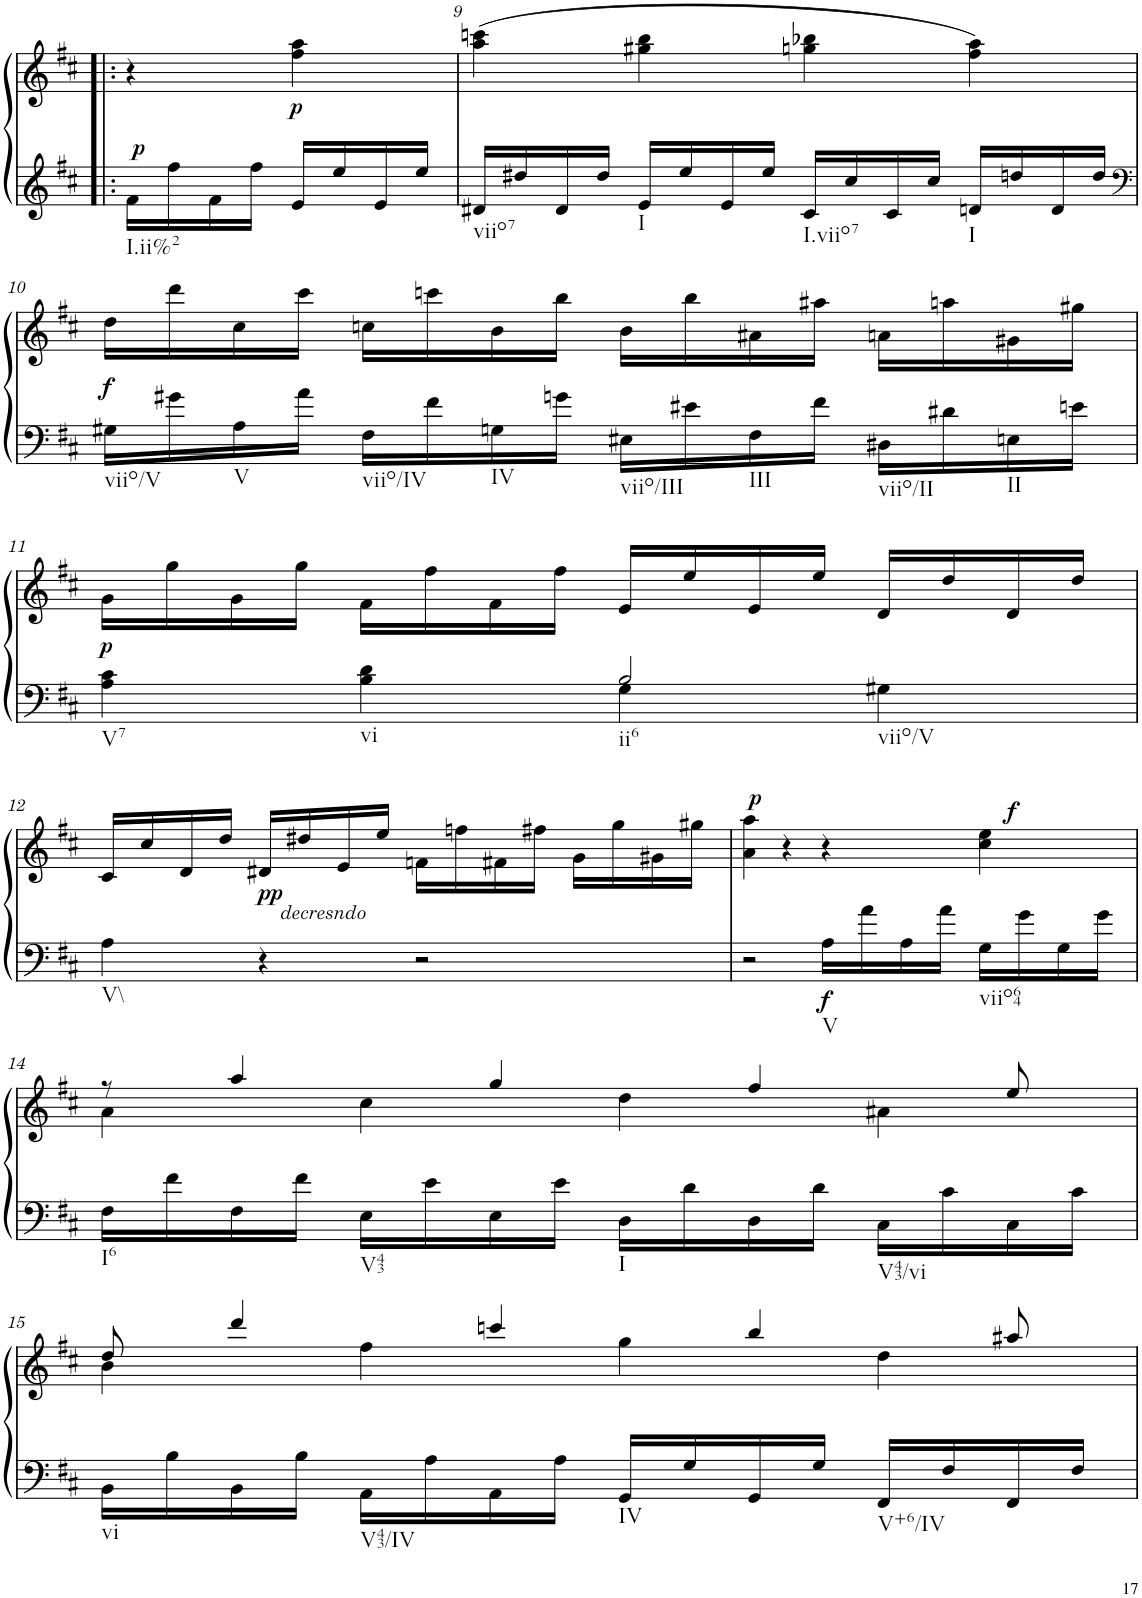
**kern	**kern	**dynam
*part1	*part1	*part1
*staff2	*staff1	*staff1/2
*I"unbenannt2	*	*
!!LO:PB:g=z
*clefF4	*clefG2	*
*k[f#c#]	*k[f#c#]	*
*M2/2	*M2/2	*
*met(c|)	*met(c|)	*
=8X1!|:	=8X1!|:	=8X1!|:
!LO:TX:b:t=I.ii%2	!	!
!	!	!LO:DY:a=2
16f#\LL	4r	p
16ff#\	.	.
16f#\	.	.
16ff#\JJ	.	.
!	!	!LO:DY:b
16e/LL	4ff#\ 4aa\	p
16ee/	.	.
16e/	.	.
16ee/JJ	.	.
=9	=9	=9
!LO:TX:b:t=viio7	!	!
16d#X/LL	(4aa\ 4cccn\	.
16dd#X/	.	.
16d#/	.	.
16dd#/JJ	.	.
!LO:TX:b:t=I	!	!
16e/LL	4gg#X\ 4bb\	.
16ee/	.	.
16e/	.	.
16ee/JJ	.	.
!LO:TX:b:t=I.viio7	!	!
16c#/LL	4ggn\ 4bb-X\	.
16cc#/	.	.
16c#/	.	.
16cc#/JJ	.	.
!LO:TX:b:t=I	!	!
16dn/LL	4ff#\ 4aa\)	.
16ddn/	.	.
16d/	.	.
16dd/JJ	.	.
!!LO:LB:g=z
=10	=10	=10
*clefF4	*	*
!LO:TX:b:t=viio/V	!	!
!	!	!LO:DY:b
16G#X\LL	16dd\LL	f
16g#X\	16ddd\	.
!LO:TX:b:t=V	!	!
16A\	16cc#\	.
16a\JJ	16ccc#\JJ	.
!LO:TX:b:t=viio/IV	!	!
16F#\LL	16ccn\LL	.
16f#\	16cccn\	.
!LO:TX:b:t=IV	!	!
16Gn\	16b\	.
16gn\JJ	16bb\JJ	.
!LO:TX:b:t=viio/III	!	!
16E#X\LL	16b\LL	.
16e#X\	16bb\	.
!LO:TX:b:t=III	!	!
16F#\	16a#X\	.
16f#\JJ	16aa#X\JJ	.
!LO:TX:b:t=viio/II	!	!
16D#X\LL	16an\LL	.
16d#X\	16aan\	.
!LO:TX:b:t=II	!	!
16En\	16g#X\	.
16en\JJ	16gg#X\JJ	.
!!LO:LB:g=z
=11	=11	=11
*^	*	*
!LO:TX:b:t=V7	!	!	!
!	!	!	!LO:DY:b
4A\ 4c#\	2ryy	16g\LL	p
.	.	16gg\	.
.	.	16g\	.
.	.	16gg\JJ	.
!LO:TX:b:t=vi	!	!	!
4B\ 4d\	.	16f#\LL	.
.	.	16ff#\	.
.	.	16f#\	.
.	.	16ff#\JJ	.
!LO:TX:b:t=ii6	!	!	!
!LO:TX:b:t=viio/V	!	!	!
2B/	4G\	16e/LL	.
.	.	16ee/	.
.	.	16e/	.
.	.	16ee/JJ	.
.	4G#X\	16d/LL	.
.	.	16dd/	.
.	.	16d/	.
.	.	16dd/JJ	.
*v	*v	*	*
!!LO:LB:g=z
=12	=12	=12
!LO:TX:b:t=V\\	!	!
4A\	16c#/LL	.
.	16cc#/	.
.	16d/	.
.	16dd/JJ	.
!	!LO:TX:b:i:t=decresndo	!
!	!	!LO:DY:b
4r	16d#X/LL	pp
.	16dd#X/	.
.	16e/	.
.	16ee/JJ	.
2r	16fn\LL	.
.	16ffn\	.
.	16f#X\	.
.	16ff#X\JJ	.
.	16g\LL	.
.	16gg\	.
.	16g#X\	.
.	16gg#X\JJ	.
=13	=13	=13
!	!	!LO:DY:a
*	*^	*
2r	4a\ 4aa\	2ryy	p
.	4r	.	.
!LO:TX:b:t=V	!	!	!
!	!	!	!LO:DY:b=2
16A\LL	4r	4ryy	f
16a\	.	.	.
16A\	.	.	.
16a\JJ	.	.	.
!LO:TX:b:t=viio64	!	!	!
16G\LL	4cc#\ 4ee\	16ryy	.
!	!	!	!LO:DY:a
16g\	.	8.ryy	f
16G\	.	.	.
16g\JJ	.	.	.
!!LO:LB:g=z	!!
=14	=14	=14	=14
!LO:TX:b:t=I6	!	!	!
16F#\LL	8r	4a\	.
16f#\	.	.	.
16F#\	4aa/	.	.
16f#\JJ	.	.	.
!LO:TX:b:t=V43	!	!	!
16E\LL	.	4cc#\	.
16e\	.	.	.
16E\	4gg/	.	.
16e\JJ	.	.	.
!LO:TX:b:t=I	!	!	!
16D\LL	.	4dd\	.
16d\	.	.	.
16D\	4ff#/	.	.
16d\JJ	.	.	.
!LO:TX:b:t=V43/vi	!	!	!
16C#\LL	.	4a#X\	.
16c#\	.	.	.
16C#\	8ee/	.	.
16c#\JJ	.	.	.
!!LO:LB:g=z	!!
=15	=15	=15	=15
!LO:TX:b:t=vi	!	!	!
16BB\LL	8dd/	4b\	.
16B\	.	.	.
16BB\	4ddd/	.	.
16B\JJ	.	.	.
!LO:TX:b:t=V43/IV	!	!	!
16AA\LL	.	4ff#\	.
16A\	.	.	.
16AA\	4cccn/	.	.
16A\JJ	.	.	.
!LO:TX:b:t=IV	!	!	!
16GG/LL	.	4gg\	.
16G/	.	.	.
16GG/	4bb/	.	.
16G/JJ	.	.	.
!LO:TX:b:t=V+6/IV	!	!	!
16FF#/LL	.	4dd\	.
16F#/	.	.	.
16FF#/	8aa#X/	.	.
16F#/JJ	.	.	.
*	*v	*v	*
=	=	=
*-	*-	*-
